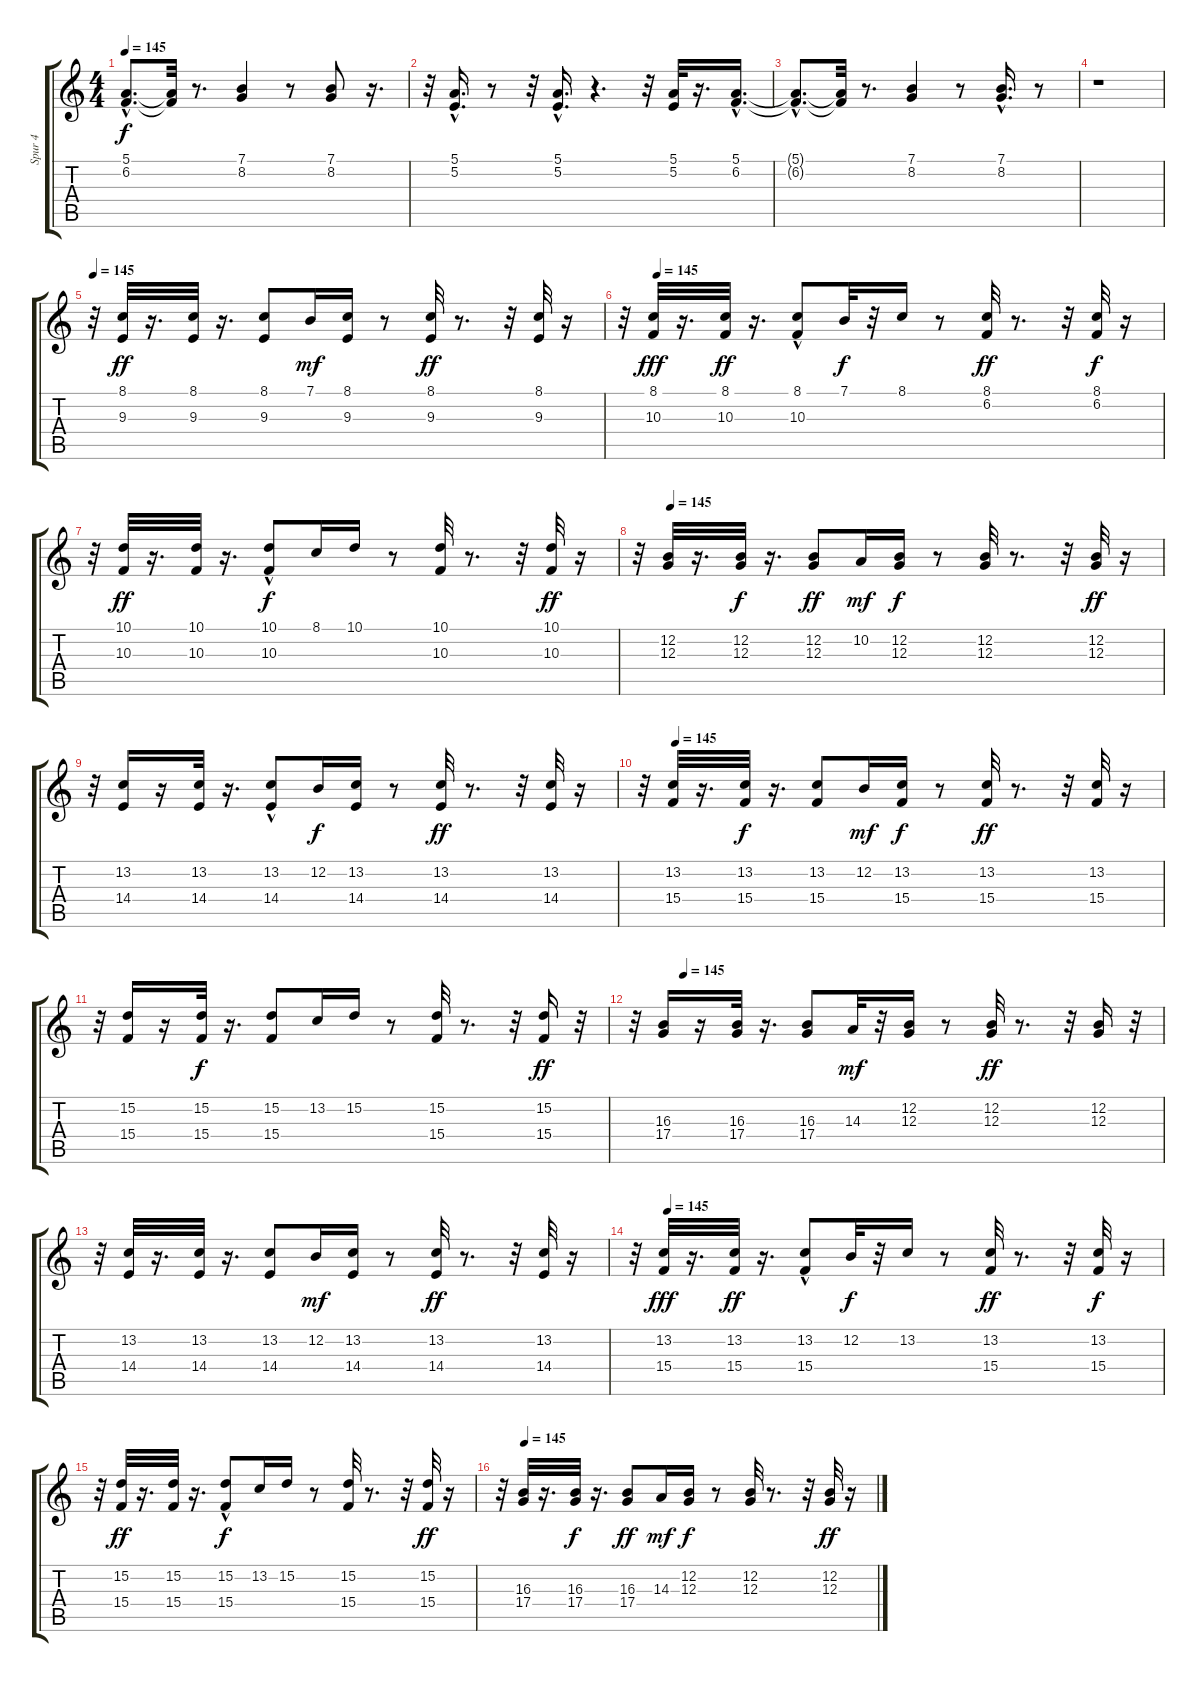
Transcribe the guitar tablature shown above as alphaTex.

\track ("Spur 4" "Spur 4") {instrument synthbrass1}
\staff {score tabs}
\tuning (E4 B3 G3 D3 A2 E2) {hide}
\ts (4 4)
\tempo 145
\clef g2
\ks c
(5.1{hac t} 6.2{hac t}).8{d dy f} (5.1{t} 6.2{t}).32 r.8{d} (7.1 8.2).4 r.8 (7.1 8.2).8 r.16{d} |
r.32 (5.1{hac} 5.2{hac}).16{d} r.8 r.32 (5.1{hac} 5.2{hac}).16{d} r.4{d} r.32 (5.1 5.2).32 r.16{d} (5.1{hac} 6.2{hac}).16{d} |
(5.1{hac t} 6.2{hac t}).8{d} (5.1{t} 6.2{t}).32 r.8{d} (7.1 8.2).4 r.8 (7.1{hac} 8.2{hac}).16{d} r.8 |
r.1 |
\tempo 145
r.32 (8.1 9.3).32{dy ff} r.16{d} (8.1 9.3).32 r.16{d} (8.1 9.3).8 7.1.16{dy mf} (8.1 9.3).16 r.8 (8.1 9.3).32{dy ff} r.8{d} r.32 (8.1 9.3).32 r.16 |
\tempo (145 0.0625)
r.32 (8.1 10.3).32{dy fff} r.16{d} (8.1 10.3).32{dy ff} r.16{d} (8.1 10.3{hac}).8 7.1.32{dy f} r.32 8.1.16 r.8 (8.1 6.2).32{dy ff} r.8{d} r.32 (8.1 6.2).32{dy f} r.16 |
r.32 (10.1 10.3).32{dy ff} r.16{d} (10.1 10.3).32 r.16{d} (10.1{hac} 10.3{hac}).8{dy f} 8.1.16 10.1.16 r.8 (10.1 10.3).32 r.8{d} r.32 (10.1 10.3).32{dy ff} r.16 |
\tempo (145 0.0625)
r.32 (12.2 12.3).32 r.16{d} (12.2 12.3).32{dy f} r.16{d} (12.2 12.3).8{dy ff} 10.2.16{dy mf} (12.2 12.3).16{dy f} r.8 (12.2 12.3).32 r.8{d} r.32 (12.2 12.3).32{dy ff} r.16 |
r.32 (13.2 14.4).16 r.16 (13.2 14.4).32 r.16{d} (13.2{hac} 14.4).8 12.2.16{dy f} (13.2 14.4).16 r.8 (13.2 14.4).32{dy ff} r.8{d} r.32 (13.2 14.4).32 r.16 |
\tempo (145 0.0625)
r.32 (13.2 15.4).32 r.16{d} (13.2 15.4).32{dy f} r.16{d} (13.2 15.4).8 12.2.16{dy mf} (13.2 15.4).16{dy f} r.8 (13.2 15.4).32{dy ff} r.8{d} r.32 (13.2 15.4).32 r.16 |
r.32 (15.2 15.4).16 r.16 (15.2 15.4).32{dy f} r.16{d} (15.2 15.4).8 13.2.16 15.2.16 r.8 (15.2 15.4).32 r.8{d} r.32 (15.2 15.4).16{dy ff} r.32 |
\tempo (145 0.09375)
r.32 (16.3 17.4).16 r.16 (16.3 17.4).32 r.16{d} (16.3 17.4).8 14.3.32{dy mf} r.32 (12.2 12.3).16 r.8 (12.2 12.3).32{dy ff} r.8{d} r.32 (12.2 12.3).16 r.32 |
r.32 (13.2 14.4).32 r.16{d} (13.2 14.4).32 r.16{d} (13.2 14.4).8 12.2.16{dy mf} (13.2 14.4).16 r.8 (13.2 14.4).32{dy ff} r.8{d} r.32 (13.2 14.4).32 r.16 |
\tempo (145 0.0625)
r.32 (13.2 15.4).32{dy fff} r.16{d} (13.2 15.4).32{dy ff} r.16{d} (13.2 15.4{hac}).8 12.2.32{dy f} r.32 13.2.16 r.8 (13.2 15.4).32{dy ff} r.8{d} r.32 (13.2 15.4).32{dy f} r.16 |
r.32 (15.2 15.4).32{dy ff} r.16{d} (15.2 15.4).32 r.16{d} (15.2{hac} 15.4{hac}).8{dy f} 13.2.16 15.2.16 r.8 (15.2 15.4).32 r.8{d} r.32 (15.2 15.4).32{dy ff} r.16 |
\tempo (145 0.0625)
r.32 (16.3 17.4).32 r.16{d} (16.3 17.4).32{dy f} r.16{d} (16.3 17.4).8{dy ff} 14.3.16{dy mf} (12.2 12.3).16{dy f} r.8 (12.2 12.3).32 r.8{d} r.32 (12.2 12.3).32{dy ff} r.16
